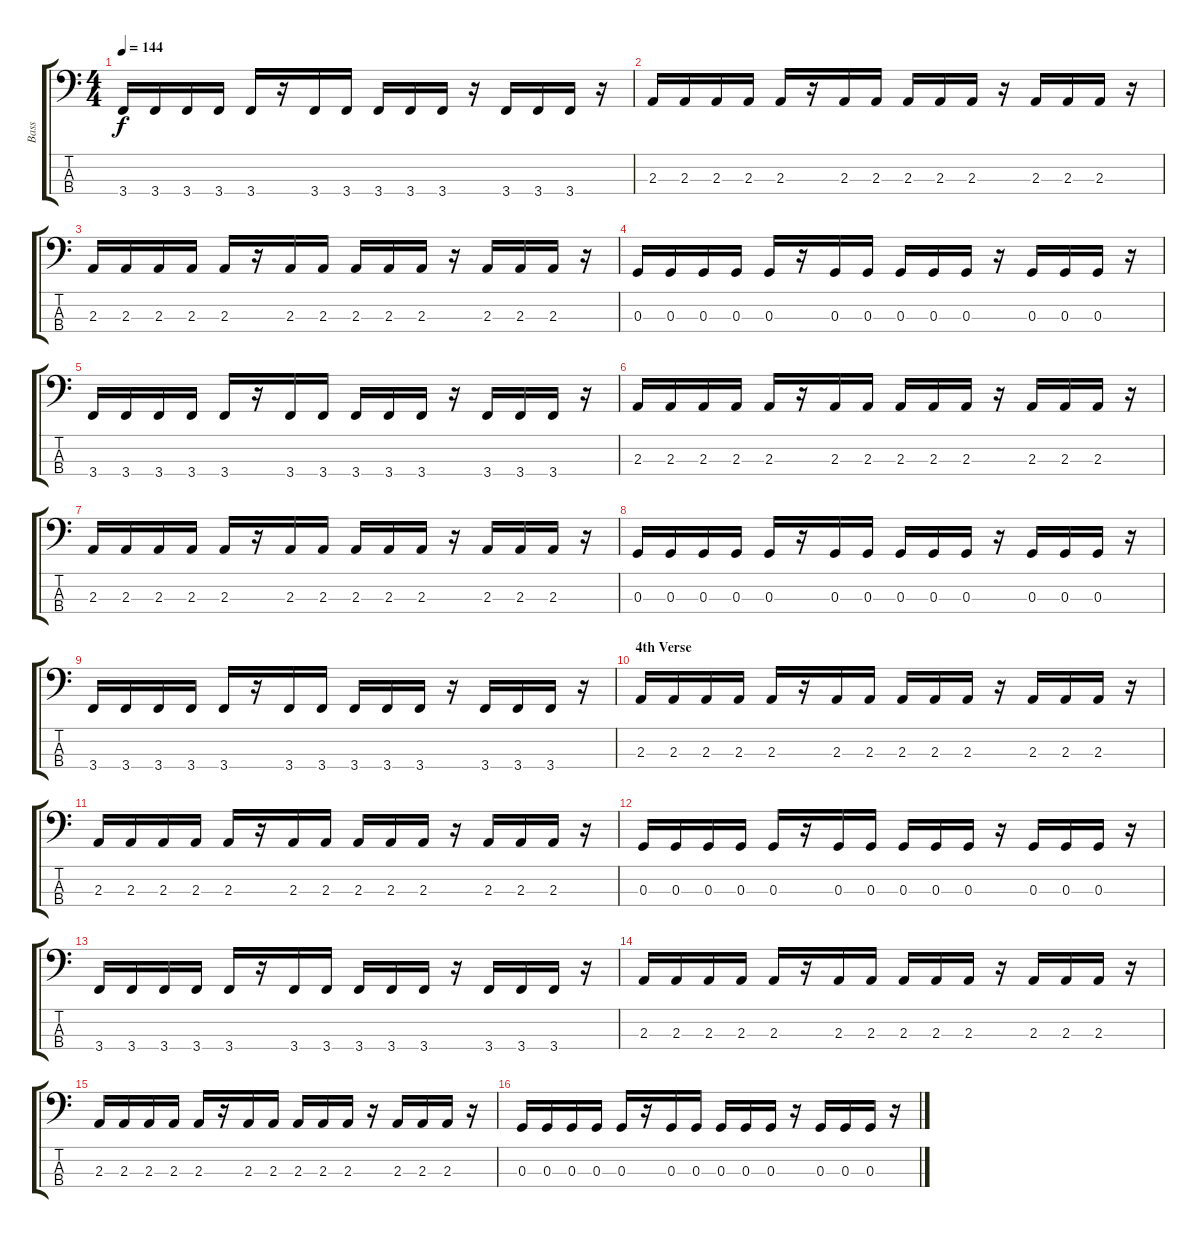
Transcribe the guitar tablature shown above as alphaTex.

\track ("Bass" "Bass") {instrument slapbass1}
\staff {score tabs}
\tuning (F2 C2 G1 D1) {hide}
\ts (4 4)
\tempo 144
\clef f4
\ks c
3.4.16{dy f} 3.4.16 3.4.16 3.4.16 3.4.16 r.16 3.4.16 3.4.16 3.4.16 3.4.16 3.4.16 r.16 3.4.16 3.4.16 3.4.16 r.16 |
2.3.16 2.3.16 2.3.16 2.3.16 2.3.16 r.16 2.3.16 2.3.16 2.3.16 2.3.16 2.3.16 r.16 2.3.16 2.3.16 2.3.16 r.16 |
2.3.16 2.3.16 2.3.16 2.3.16 2.3.16 r.16 2.3.16 2.3.16 2.3.16 2.3.16 2.3.16 r.16 2.3.16 2.3.16 2.3.16 r.16 |
0.3.16 0.3.16 0.3.16 0.3.16 0.3.16 r.16 0.3.16 0.3.16 0.3.16 0.3.16 0.3.16 r.16 0.3.16 0.3.16 0.3.16 r.16 |
3.4.16 3.4.16 3.4.16 3.4.16 3.4.16 r.16 3.4.16 3.4.16 3.4.16 3.4.16 3.4.16 r.16 3.4.16 3.4.16 3.4.16 r.16 |
2.3.16 2.3.16 2.3.16 2.3.16 2.3.16 r.16 2.3.16 2.3.16 2.3.16 2.3.16 2.3.16 r.16 2.3.16 2.3.16 2.3.16 r.16 |
2.3.16 2.3.16 2.3.16 2.3.16 2.3.16 r.16 2.3.16 2.3.16 2.3.16 2.3.16 2.3.16 r.16 2.3.16 2.3.16 2.3.16 r.16 |
0.3.16 0.3.16 0.3.16 0.3.16 0.3.16 r.16 0.3.16 0.3.16 0.3.16 0.3.16 0.3.16 r.16 0.3.16 0.3.16 0.3.16 r.16 |
3.4.16 3.4.16 3.4.16 3.4.16 3.4.16 r.16 3.4.16 3.4.16 3.4.16 3.4.16 3.4.16 r.16 3.4.16 3.4.16 3.4.16 r.16 |
\section ("" "4th Verse")
2.3.16 2.3.16 2.3.16 2.3.16 2.3.16 r.16 2.3.16 2.3.16 2.3.16 2.3.16 2.3.16 r.16 2.3.16 2.3.16 2.3.16 r.16 |
2.3.16 2.3.16 2.3.16 2.3.16 2.3.16 r.16 2.3.16 2.3.16 2.3.16 2.3.16 2.3.16 r.16 2.3.16 2.3.16 2.3.16 r.16 |
0.3.16 0.3.16 0.3.16 0.3.16 0.3.16 r.16 0.3.16 0.3.16 0.3.16 0.3.16 0.3.16 r.16 0.3.16 0.3.16 0.3.16 r.16 |
3.4.16 3.4.16 3.4.16 3.4.16 3.4.16 r.16 3.4.16 3.4.16 3.4.16 3.4.16 3.4.16 r.16 3.4.16 3.4.16 3.4.16 r.16 |
2.3.16 2.3.16 2.3.16 2.3.16 2.3.16 r.16 2.3.16 2.3.16 2.3.16 2.3.16 2.3.16 r.16 2.3.16 2.3.16 2.3.16 r.16 |
2.3.16 2.3.16 2.3.16 2.3.16 2.3.16 r.16 2.3.16 2.3.16 2.3.16 2.3.16 2.3.16 r.16 2.3.16 2.3.16 2.3.16 r.16 |
0.3.16 0.3.16 0.3.16 0.3.16 0.3.16 r.16 0.3.16 0.3.16 0.3.16 0.3.16 0.3.16 r.16 0.3.16 0.3.16 0.3.16 r.16
